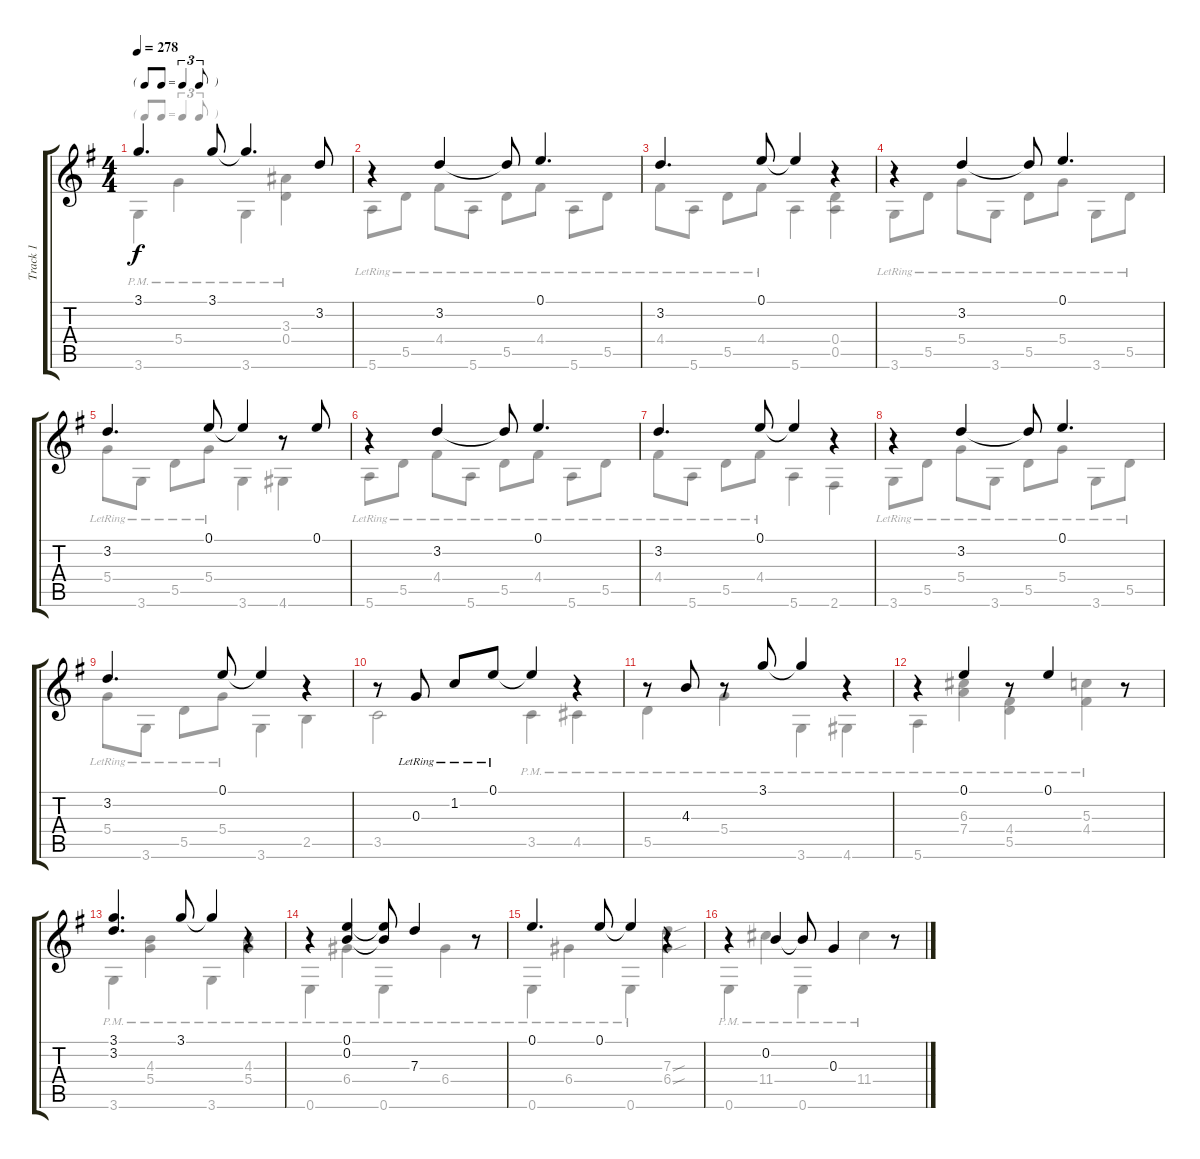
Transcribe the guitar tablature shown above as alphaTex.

\track ("Track 1" "Track 1") {instrument acousticguitarsteel}
\staff {score tabs}
\tuning (E4 B3 G3 D3 A2 E2) {hide}
\voice
\ts (4 4)
\tf triplet8th
\tempo 278
\clef g2
\ks g
3.1.4{d dy f} 3.1.8 3.1{t}.4{d} 3.2.8 |
r.4 3.2.4 3.2{t}.8 0.1.4{d} |
3.2.4{d} 0.1.8 0.1{t}.4 r.4 |
r.4 3.2.4 3.2{t}.8 0.1.4{d} |
3.2.4{d} 0.1.8 0.1{t}.4 r.8 0.1.8 |
r.4 3.2.4 3.2{t}.8 0.1.4{d} |
3.2.4{d} 0.1.8 0.1{t}.4 r.4 |
r.4 3.2.4 3.2{t}.8 0.1.4{d} |
3.2.4{d} 0.1.8 0.1{t}.4 r.4 |
r.8 0.3{lr}.8 1.2{lr}.8 0.1{lr}.8 0.1{t}.4 r.4 |
r.8 4.3.8 r.8 3.1.8 3.1{t}.4 r.4 |
r.4 0.1.4 r.8 0.1.4 r.8 |
(3.1 3.2).4{d} 3.1.8 3.1{t}.4 r.4 |
r.4 (0.1 0.2).4 (0.1{t} 0.2{t}).8 7.3.4 r.8 |
0.1.4{d} 0.1.8 0.1{t}.4 r.4 |
r.4 0.2.4 0.2{t}.8 0.3.4 r.8
\voice
\clef g2
\ottava regular
\simile none
\ks g
3.6{pm}.4{dy f} 5.4{pm}.4 3.6{pm}.4 (3.3{pm} 0.4{pm}).4 |
5.6{lr}.8 5.5{lr}.8 4.4{lr}.8 5.6{lr}.8 5.5{lr}.8 4.4{lr}.8 5.6{lr}.8 5.5{lr}.8 |
4.4{lr}.8 5.6{lr}.8 5.5{lr}.8 4.4{lr}.8 5.6.4 (0.4 0.5).4 |
3.6{lr}.8 5.5{lr}.8 5.4{lr}.8 3.6{lr}.8 5.5{lr}.8 5.4{lr}.8 3.6{lr}.8 5.5{lr}.8 |
5.4{lr}.8 3.6{lr}.8 5.5{lr}.8 5.4{lr}.8 3.6.4 4.6.4 |
5.6{lr}.8 5.5{lr}.8 4.4{lr}.8 5.6{lr}.8 5.5{lr}.8 4.4{lr}.8 5.6{lr}.8 5.5{lr}.8 |
4.4{lr}.8 5.6{lr}.8 5.5{lr}.8 4.4{lr}.8 5.6.4 2.6.4 |
3.6{lr}.8 5.5{lr}.8 5.4{lr}.8 3.6{lr}.8 5.5{lr}.8 5.4{lr}.8 3.6{lr}.8 5.5{lr}.8 |
5.4{lr}.8 3.6{lr}.8 5.5{lr}.8 5.4{lr}.8 3.6.4 2.5.4 |
3.5.2 3.5{pm}.4 4.5{pm}.4 |
5.5{pm}.4 5.4{pm}.4 3.6{pm}.4 4.6{pm}.4 |
5.6{pm}.4 (6.3{pm} 7.4{pm}).4 (4.4{pm} 5.5{pm}).4 (5.3{pm} 4.4{pm}).4 |
3.6{pm}.4 (4.3{pm} 5.4{pm}).4 3.6{pm}.4 (4.3{pm} 5.4{pm}).4 |
0.6{pm}.4 6.4{pm}.4 0.6{pm}.4 6.4{pm}.4 |
0.6{pm}.4 6.4{pm}.4 0.6{pm}.4 (7.3{sou} 6.4{sou}).4 |
0.6{pm}.4 11.4{pm}.4 0.6{pm}.4 11.4{pm}.4
